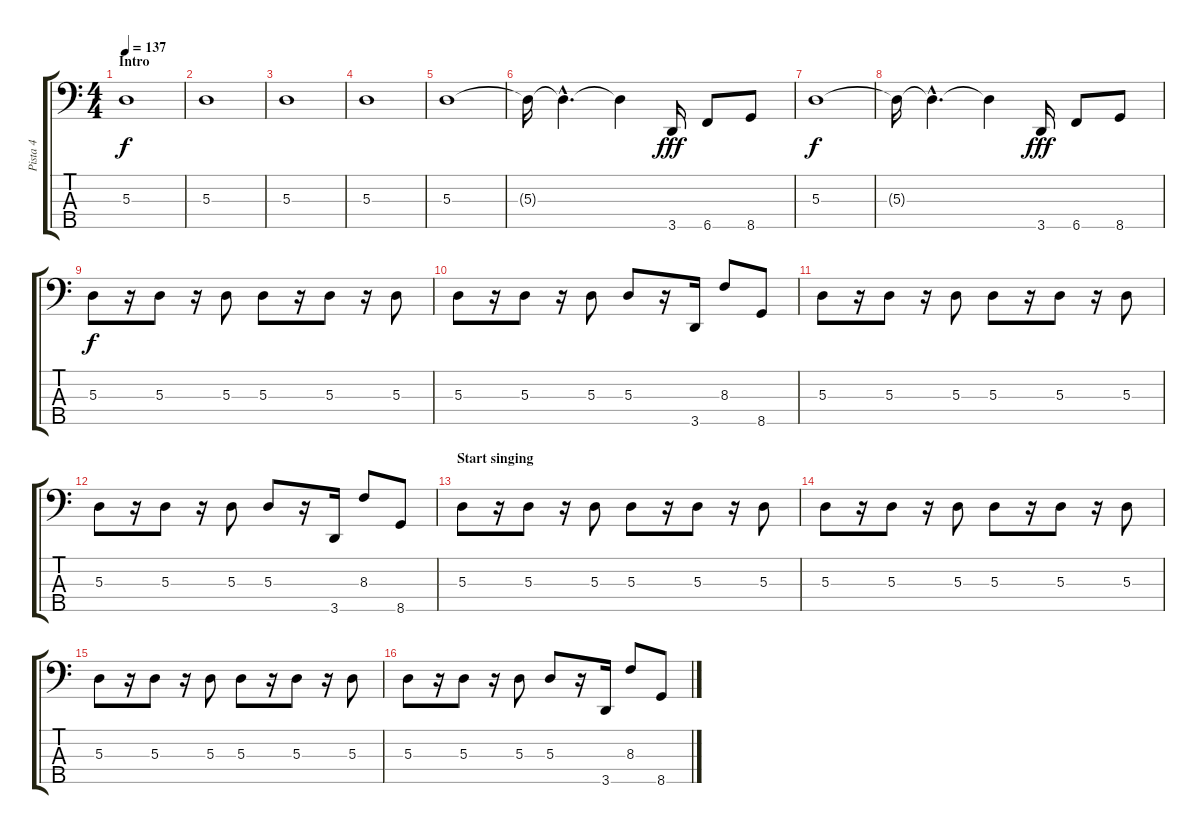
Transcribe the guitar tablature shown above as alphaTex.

\track ("Pista 4" "Pista 4") {instrument electricbassfinger}
\staff {score tabs}
\tuning (G2 D2 A1 E1 B0) {hide}
\ts (4 4)
\section ("" "Intro")
\tempo 137
\clef f4
\ks c
5.3.1{dy f instrument electricbassfinger} |
5.3.1 |
5.3.1 |
5.3.1 |
5.3.1 |
5.3{t}.16 5.3{hac t}.4{d} 5.3{t}.4 3.5.16{dy fff} 6.5.8 8.5.8 |
5.3.1{dy f} |
5.3{t}.16 5.3{hac t}.4{d} 5.3{t}.4 3.5.16{dy fff} 6.5.8 8.5.8 |
5.3.8{dy f} r.16 5.3.8 r.16 5.3.8 5.3.8 r.16 5.3.8 r.16 5.3.8 |
5.3.8 r.16 5.3.8 r.16 5.3.8 5.3.8 r.16 3.5.16 8.3.8 8.5.8 |
5.3.8 r.16 5.3.8 r.16 5.3.8 5.3.8 r.16 5.3.8 r.16 5.3.8 |
5.3.8 r.16 5.3.8 r.16 5.3.8 5.3.8 r.16 3.5.16 8.3.8 8.5.8 |
\section ("" "Start singing")
5.3.8 r.16 5.3.8 r.16 5.3.8 5.3.8 r.16 5.3.8 r.16 5.3.8 |
5.3.8 r.16 5.3.8 r.16 5.3.8 5.3.8 r.16 5.3.8 r.16 5.3.8 |
5.3.8 r.16 5.3.8 r.16 5.3.8 5.3.8 r.16 5.3.8 r.16 5.3.8 |
5.3.8 r.16 5.3.8 r.16 5.3.8 5.3.8 r.16 3.5.16 8.3.8 8.5.8
